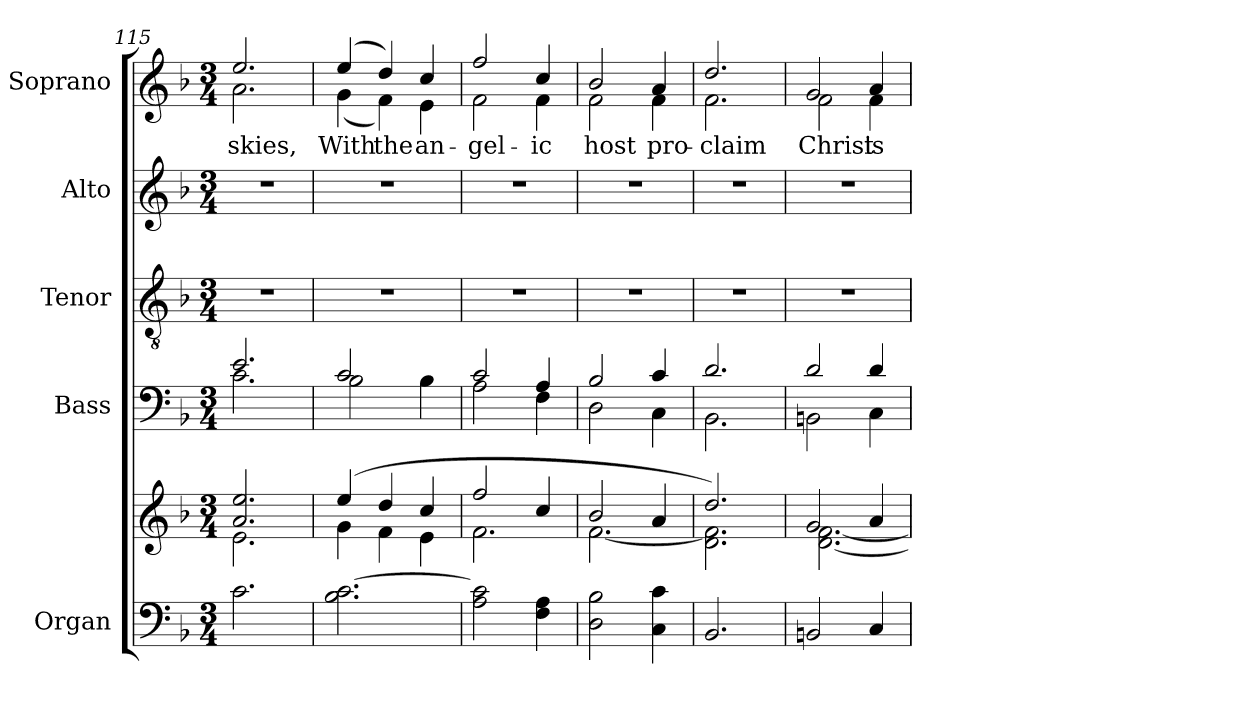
**kern	**kern	**kern	**kern	**kern	**kern	**text
*part5	*part5	*part4	*part3	*part2	*part1	*part1
*staff6	*staff5	*staff4	*staff3	*staff2	*staff1	*staff1
*I"Organ	*	*I"Bass	*I"Tenor	*I"Alto	*I"Soprano	*
*I'Org.	*	*I'B.	*I'T.	*I'A.	*I'S.	*
*clefF4	*clefG2	*clefF4	*clefGv2	*clefG2	*clefG2	*
*	*	*	*ITrd7c12	*	*	*
*k[b-]	*k[b-]	*k[b-]	*k[b-]	*k[b-]	*k[b-]	*
*F:	*F:	*F:	*F:	*F:	*F:	*
*M3/4	*M3/4	*M3/4	*M3/4	*M3/4	*M3/4	*
=115	=115	=115	=115	=115	=115	=115
*	*^	*^	*	*	*	*
!	!	!	!	!	!LO:N:vis=1	!LO:N:vis=1	!	!
*	*	*	*	*	*	*	*^	*
!	!	!	!	!	!	!	!	!	!LO:LY:b:color=#000000
2.ci\	2.ai/ 2.eei	2.ei\	2.ei/	2.ci\	2.r	2.r	2.eei/	2.ai\	skies,
!!LO:LB:g=z	!!
=116	=116	=116	=116	=116	=116	=116	=116	=116	=116
!	!	!	!	!	!LO:N:vis=1	!LO:N:vis=1	!	!	!
!	!	!	!	!	!	!	!	!	!LO:LY:b:color=#000000
2.B-i\ [>2.ci	(4eei/	4gi\	2ci/	2B-i\	2.r	2.r	(4eei/	(4gi\	With
!	!	!	!	!	!	!	!	!	!LO:LY:b:color=#000000
.	4ddi/	4fi\	.	.	.	.	4ddi/)	4fi\)	the
!	!	!	!	!	!	!	!	!	!LO:LY:b:color=#000000
.	4cci/	4ei\	4ryy	4B-i\	.	.	4cci/	4ei\	an-
=117	=117	=117	=117	=117	=117	=117	=117	=117	=117
!	!	!	!	!	!LO:N:vis=1	!LO:N:vis=1	!	!	!
!	!	!	!	!	!	!	!	!	!LO:LY:b:color=#000000
2Ai\ 2ci]	2ffi/	2.fi\	2ci/	2Ai\	2.r	2.r	2ffi/	2fi\	-gel-
!	!	!	!	!	!	!	!	!	!LO:LY:b:color=#000000
4Fi\ 4Ai	4cci/	.	4Ai/	4Fi\	.	.	4cci/	4fi\	-ic
=118	=118	=118	=118	=118	=118	=118	=118	=118	=118
!	!	!	!	!	!LO:N:vis=1	!LO:N:vis=1	!	!	!
!	!	!	!	!	!	!	!	!	!LO:LY:b:color=#000000
2Di\ 2B-i	2b-i/	[<2.fi\	2B-i/	2Di\	2.r	2.r	2b-i/	2fi\	host
!	!	!	!	!	!	!	!	!	!LO:LY:b:color=#000000
4Ci\ 4ci	4ai/	.	4ci/	4Ci\	.	.	4ai/	4fi\	pro-
=119	=119	=119	=119	=119	=119	=119	=119	=119	=119
!	!	!	!	!	!LO:N:vis=1	!LO:N:vis=1	!	!	!
!	!	!	!	!	!	!	!	!	!LO:LY:b:color=#000000
2.BB-i/	2.ddi/)	2.di\ 2.fi]	2.di/	2.BB-i\	2.r	2.r	2.ddi/	2.fi\	-claim
=120	=120	=120	=120	=120	=120	=120	=120	=120	=120
!	!	!	!	!	!LO:N:vis=1	!LO:N:vis=1	!	!	!
!	!	!	!	!	!	!	!	!	!LO:LY:b:color=#000000
2BBni/	2gi/	[<2.di\ [<2.fi	2di/	2BBni\	2.r	2.r	2gi/	2fi\	Christ
!	!	!	!	!	!	!	!	!	!LO:LY:b:color=#000000
4Ci/	4ai/	.	4di/	4Ci\	.	.	4ai/	4fi\	is
*	*v	*v	*	*	*	*	*v	*v	*
*	*	*v	*v	*	*	*	*
=	=	=	=	=	=	=
*-	*-	*-	*-	*-	*-	*-
